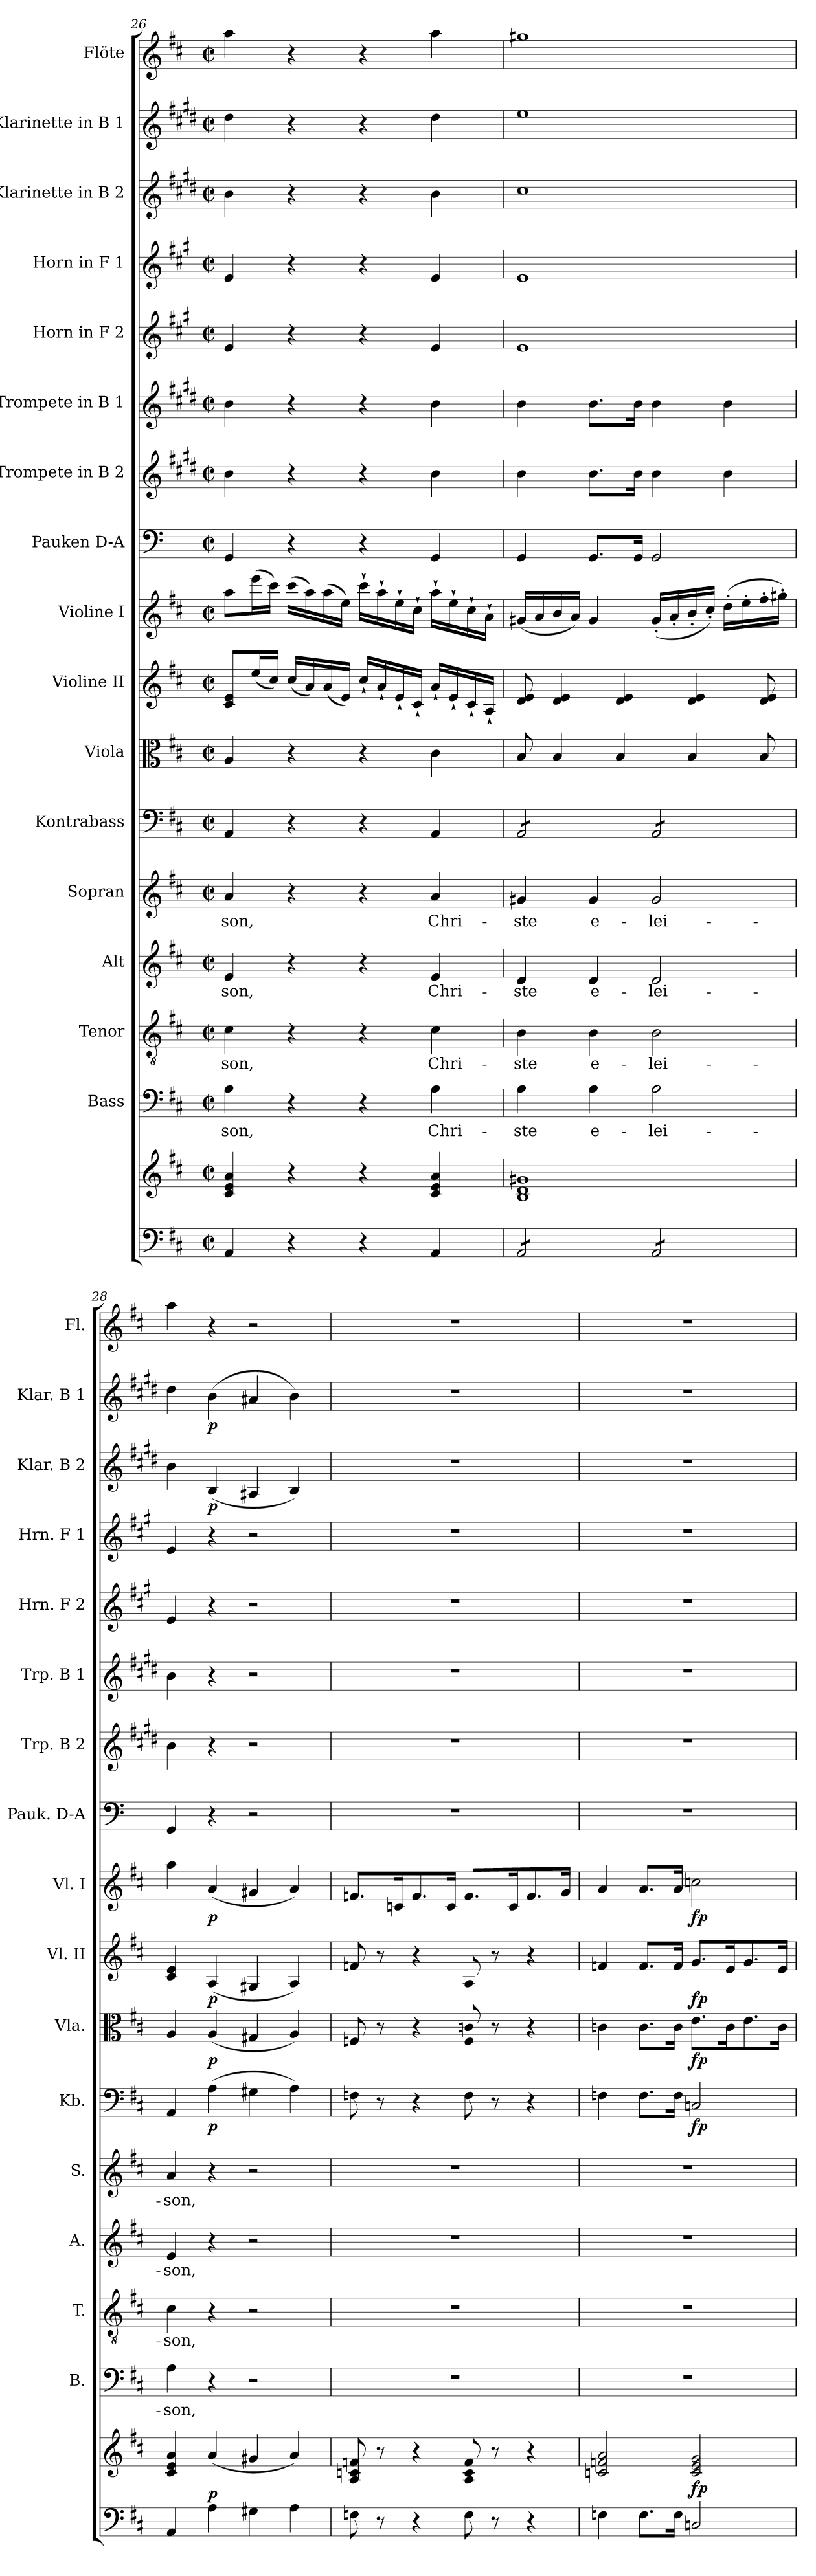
**kern	**kern	**dynam	**kern	**text	**kern	**text	**kern	**text	**kern	**text	**kern	**dynam	**kern	**dynam	**kern	**dynam	**kern	**dynam	**kern	**kern	**kern	**kern	**kern	**kern	**dynam	**kern	**dynam	**kern
*part17	*part17	*part17	*part16	*part16	*part15	*part15	*part14	*part14	*part13	*part13	*part12	*part12	*part11	*part11	*part10	*part10	*part9	*part9	*part8	*part7	*part6	*part5	*part4	*part3	*part3	*part2	*part2	*part1
*staff18	*staff17	*staff17/18	*staff16	*staff16	*staff15	*staff15	*staff14	*staff14	*staff13	*staff13	*staff12	*staff12	*staff11	*staff11	*staff10	*staff10	*staff9	*staff9	*staff8	*staff7	*staff6	*staff5	*staff4	*staff3	*staff3	*staff2	*staff2	*staff1
*	*	*	*I"Bass	*	*I"Tenor	*	*I"Alt	*	*I"Sopran	*	*I"Kontrabass	*	*I"Viola	*	*I"Violine II	*	*I"Violine I	*	*I"Pauken D-A	*I"Trompete in B 2	*I"Trompete in B 1	*I"Horn in F 2	*I"Horn in F 1	*I"Klarinette in B 2	*	*I"Klarinette in B 1	*	*I"Flöte
*	*	*	*I'B.	*	*I'T.	*	*I'A.	*	*I'S.	*	*I'Kb.	*	*I'Vla.	*	*I'Vl. II	*	*I'Vl. I	*	*I'Pauk. D-A	*I'Trp. B 2	*I'Trp. B 1	*I'Hrn. F 2	*I'Hrn. F 1	*I'Klar. B 2	*	*I'Klar. B 1	*	*I'Fl.
*clefF4	*clefG2	*	*clefF4	*	*clefGv2	*	*clefG2	*	*clefG2	*	*clefF4	*	*clefC3	*	*clefG2	*	*clefG2	*	*clefF4	*clefG2	*clefG2	*clefG2	*clefG2	*clefG2	*	*clefG2	*	*clefG2
*	*	*	*	*	*	*	*	*	*	*	*ITrd7c12	*	*	*	*	*	*	*	*ITrd-1c-2	*ITrd1c2	*ITrd1c2	*ITrd4c7	*ITrd4c7	*ITrd1c2	*	*ITrd1c2	*	*
*k[f#c#]	*k[f#c#]	*	*k[f#c#]	*	*k[f#c#]	*	*k[f#c#]	*	*k[f#c#]	*	*k[f#c#]	*	*k[f#c#]	*	*k[f#c#]	*	*k[f#c#]	*	*k[f#c#]	*k[f#c#]	*k[f#c#]	*k[f#c#]	*k[f#c#]	*k[f#c#]	*	*k[f#c#]	*	*k[f#c#]
*D:	*D:	*	*D:	*	*D:	*	*D:	*	*D:	*	*D:	*	*D:	*	*D:	*	*D:	*	*D:	*D:	*D:	*D:	*D:	*D:	*	*D:	*	*D:
*M2/2	*M2/2	*	*M2/2	*	*M2/2	*	*M2/2	*	*M2/2	*	*M2/2	*	*M2/2	*	*M2/2	*	*M2/2	*	*M2/2	*M2/2	*M2/2	*M2/2	*M2/2	*M2/2	*	*M2/2	*	*M2/2
*met(c|)	*met(c|)	*	*met(c|)	*	*met(c|)	*	*met(c|)	*	*met(c|)	*	*met(c|)	*	*met(c|)	*	*met(c|)	*	*met(c|)	*	*met(c|)	*met(c|)	*met(c|)	*met(c|)	*met(c|)	*met(c|)	*	*met(c|)	*	*met(c|)
=26	=26	=26	=26	=26	=26	=26	=26	=26	=26	=26	=26	=26	=26	=26	=26	=26	=26	=26	=26	=26	=26	=26	=26	=26	=26	=26	=26	=26
!	!	!	!	!LO:LY:b	!	!LO:LY:b	!	!LO:LY:b	!	!LO:LY:b	!	!	!	!	!	!	!	!	!	!	!	!	!	!	!	!	!	!
4AA/	4c#/ 4e/ 4a/	.	4A\	-son,	4c#\	-son,	4e/	-son,	4a/	-son,	4AAA/	.	4A/	.	8c#/ 8e/L	.	8aa\L	.	4AA/	4a\	4a\	4A/	4A/	4a\	.	4cc#\	.	4aa\
.	.	.	.	.	.	.	.	.	.	.	.	.	.	.	(<16ee/L	.	(>16eee\L	.	.	.	.	.	.	.	.	.	.	.
.	.	.	.	.	.	.	.	.	.	.	.	.	.	.	16cc#/JJ)	.	16ccc#\JJ)	.	.	.	.	.	.	.	.	.	.	.
4r	4r	.	4r	.	4r	.	4r	.	4r	.	4r	.	4r	.	(<16cc#/LL	.	(>16ccc#\LL	.	4r	4r	4r	4r	4r	4r	.	4r	.	4r
.	.	.	.	.	.	.	.	.	.	.	.	.	.	.	16a/)	.	16aa\)	.	.	.	.	.	.	.	.	.	.	.
.	.	.	.	.	.	.	.	.	.	.	.	.	.	.	(<16a/	.	(>16aa\	.	.	.	.	.	.	.	.	.	.	.
.	.	.	.	.	.	.	.	.	.	.	.	.	.	.	16e/JJ)	.	16ee\JJ)	.	.	.	.	.	.	.	.	.	.	.
4r	4r	.	4r	.	4r	.	4r	.	4r	.	4r	.	4r	.	16cc#`</LL	.	16ccc#`>\LL	.	4r	4r	4r	4r	4r	4r	.	4r	.	4r
.	.	.	.	.	.	.	.	.	.	.	.	.	.	.	16a`</	.	16aa`>\	.	.	.	.	.	.	.	.	.	.	.
.	.	.	.	.	.	.	.	.	.	.	.	.	.	.	16e`</	.	16ee`>\	.	.	.	.	.	.	.	.	.	.	.
.	.	.	.	.	.	.	.	.	.	.	.	.	.	.	16c#`</JJ	.	16cc#`>\JJ	.	.	.	.	.	.	.	.	.	.	.
!	!	!	!	!LO:LY:b	!	!LO:LY:b	!	!LO:LY:b	!	!LO:LY:b	!	!	!	!	!	!	!	!	!	!	!	!	!	!	!	!	!	!
4AA/	4c#/ 4e/ 4a/	.	4A\	Chri-	4c#\	Chri-	4e/	Chri-	4a/	Chri-	4AAA/	.	4c#\	.	16a`</LL	.	16aa`>\LL	.	4AA/	4a\	4a\	4A/	4A/	4a\	.	4cc#\	.	4aa\
.	.	.	.	.	.	.	.	.	.	.	.	.	.	.	16e`</	.	16ee`>\	.	.	.	.	.	.	.	.	.	.	.
.	.	.	.	.	.	.	.	.	.	.	.	.	.	.	16c#`</	.	16cc#`>\	.	.	.	.	.	.	.	.	.	.	.
.	.	.	.	.	.	.	.	.	.	.	.	.	.	.	16A`</JJ	.	16a`>\JJ	.	.	.	.	.	.	.	.	.	.	.
!!LO:PB:g=z
=27	=27	=27	=27	=27	=27	=27	=27	=27	=27	=27	=27	=27	=27	=27	=27	=27	=27	=27	=27	=27	=27	=27	=27	=27	=27	=27	=27	=27
!	!	!	!	!LO:LY:b	!	!LO:LY:b	!	!LO:LY:b	!	!LO:LY:b	!	!	!	!	!	!	!	!	!	!	!	!	!	!	!	!	!	!
*tremolo	*	*	*	*	*	*	*	*	*	*	*	*	*	*	*	*	*	*	*	*	*	*	*	*	*	*	*	*
*	*	*	*	*	*	*	*	*	*	*	*tremolo	*	*	*	*	*	*	*	*	*	*	*	*	*	*	*	*	*
8AA/L	1B 1d 1g#X	.	4A\	-ste	4B\	-ste	4d/	-ste	4g#X/	-ste	8AAA/L	.	8B/	.	8d/ 8e/	.	(<16g#X/LL	.	4AA/	4a\	4a\	1A	1A	1b	.	1dd	.	1gg#X
.	.	.	.	.	.	.	.	.	.	.	.	.	.	.	.	.	16a/	.	.	.	.	.	.	.	.	.	.	.
8AA/	.	.	.	.	.	.	.	.	.	.	8AAA/	.	4B/	.	4d/ 4e/	.	16b/	.	.	.	.	.	.	.	.	.	.	.
.	.	.	.	.	.	.	.	.	.	.	.	.	.	.	.	.	16a/JJ)	.	.	.	.	.	.	.	.	.	.	.
!	!	!	!	!LO:LY:b	!	!LO:LY:b	!	!LO:LY:b	!	!LO:LY:b	!	!	!	!	!	!	!	!	!	!	!	!	!	!	!	!	!	!
8AA/	.	.	4A\	e-	4B\	e-	4d/	e-	4g#/	e-	8AAA/	.	.	.	.	.	4g#/	.	8.AA/L	8.a\L	8.a\L	.	.	.	.	.	.	.
8AA/J	.	.	.	.	.	.	.	.	.	.	8AAA/J	.	4B/	.	4d/ 4e/	.	.	.	.	.	.	.	.	.	.	.	.	.
.	.	.	.	.	.	.	.	.	.	.	.	.	.	.	.	.	.	.	16AA/Jk	16a\Jk	16a\Jk	.	.	.	.	.	.	.
!	!	!	!	!LO:LY:b	!	!LO:LY:b	!	!LO:LY:b	!	!LO:LY:b	!	!	!	!	!	!	!	!	!	!	!	!	!	!	!	!	!	!
8AA/L	.	.	2A\	-lei-	2B\	-lei-	2d/	-lei-	2g#/	-lei-	8AAA/L	.	.	.	.	.	(<16g#'</LL	.	2AA/	4a\	4a\	.	.	.	.	.	.	.
.	.	.	.	.	.	.	.	.	.	.	.	.	.	.	.	.	16a'</	.	.	.	.	.	.	.	.	.	.	.
8AA/	.	.	.	.	.	.	.	.	.	.	8AAA/	.	4B/	.	4d/ 4e/	.	16b'</	.	.	.	.	.	.	.	.	.	.	.
.	.	.	.	.	.	.	.	.	.	.	.	.	.	.	.	.	16cc#'</JJ)	.	.	.	.	.	.	.	.	.	.	.
8AA/	.	.	.	.	.	.	.	.	.	.	8AAA/	.	.	.	.	.	(>16dd'>\LL	.	.	4a\	4a\	.	.	.	.	.	.	.
.	.	.	.	.	.	.	.	.	.	.	.	.	.	.	.	.	16ee'>\	.	.	.	.	.	.	.	.	.	.	.
8AA/J	.	.	.	.	.	.	.	.	.	.	8AAA/J	.	8B/	.	8d/ 8e/	.	16ff#'>\	.	.	.	.	.	.	.	.	.	.	.
*	*	*	*	*	*	*	*	*	*	*	*Xtremolo	*	*	*	*	*	*	*	*	*	*	*	*	*	*	*	*	*
*Xtremolo	*	*	*	*	*	*	*	*	*	*	*	*	*	*	*	*	*	*	*	*	*	*	*	*	*	*	*	*
.	.	.	.	.	.	.	.	.	.	.	.	.	.	.	.	.	16gg#X'>\JJ)	.	.	.	.	.	.	.	.	.	.	.
=28	=28	=28	=28	=28	=28	=28	=28	=28	=28	=28	=28	=28	=28	=28	=28	=28	=28	=28	=28	=28	=28	=28	=28	=28	=28	=28	=28	=28
!	!	!	!	!LO:LY:b	!	!LO:LY:b	!	!LO:LY:b	!	!LO:LY:b	!	!	!	!	!	!	!	!	!	!	!	!	!	!	!	!	!	!
4AA/	4c#/ 4e/ 4a/	.	4A\	-son,	4c#\	-son,	4e/	-son,	4a/	-son,	4AAA/	.	4A/	.	4c#/ 4e/	.	4aa\	.	4AA/	4a\	4a\	4A/	4A/	4a\	.	4cc#\	.	4aa\
!	!	!LO:DY:a=2	!	!	!	!	!	!	!	!	!	!LO:DY:b	!	!LO:DY:b	!	!LO:DY:b	!	!LO:DY:b	!	!	!	!	!	!	!LO:DY:b	!	!LO:DY:b	!
4A\	(<4a/	p	4r	.	4r	.	4r	.	4r	.	(>4AA\	p	(<4A/	p	(<4A/	p	(<4a/	p	4r	4r	4r	4r	4r	(<4A/	p	(>4a\	p	4r
4G#X\	4g#X/	.	2r	.	2r	.	2r	.	2r	.	4GG#X\	.	4G#X/	.	4G#X/	.	4g#X/	.	2r	2r	2r	2r	2r	4G#X/	.	4g#X/	.	2r
4A\	4a/)	.	.	.	.	.	.	.	.	.	4AA\)	.	4A/)	.	4A/)	.	4a/)	.	.	.	.	.	.	4A/)	.	4a\)	.	.
=29	=29	=29	=29	=29	=29	=29	=29	=29	=29	=29	=29	=29	=29	=29	=29	=29	=29	=29	=29	=29	=29	=29	=29	=29	=29	=29	=29	=29
8Fn\	8A/ 8cn/ 8fn/	.	1r	.	1r	.	1r	.	1r	.	8FFn\	.	8Fn/	.	8fn/	.	8.fn/L	.	1r	1r	1r	1r	1r	1r	.	1r	.	1r
8r	8r	.	.	.	.	.	.	.	.	.	8r	.	8r	.	8r	.	.	.	.	.	.	.	.	.	.	.	.	.
.	.	.	.	.	.	.	.	.	.	.	.	.	.	.	.	.	16cn/k	.	.	.	.	.	.	.	.	.	.	.
4r	4r	.	.	.	.	.	.	.	.	.	4r	.	4r	.	4r	.	8.f/	.	.	.	.	.	.	.	.	.	.	.
.	.	.	.	.	.	.	.	.	.	.	.	.	.	.	.	.	16c/Jk	.	.	.	.	.	.	.	.	.	.	.
8F\	8A/ 8c/ 8f/	.	.	.	.	.	.	.	.	.	8FF\	.	8F/ 8cn/	.	8A/	.	8.f/L	.	.	.	.	.	.	.	.	.	.	.
8r	8r	.	.	.	.	.	.	.	.	.	8r	.	8r	.	8r	.	.	.	.	.	.	.	.	.	.	.	.	.
.	.	.	.	.	.	.	.	.	.	.	.	.	.	.	.	.	16c/k	.	.	.	.	.	.	.	.	.	.	.
4r	4r	.	.	.	.	.	.	.	.	.	4r	.	4r	.	4r	.	8.f/	.	.	.	.	.	.	.	.	.	.	.
.	.	.	.	.	.	.	.	.	.	.	.	.	.	.	.	.	16g/Jk	.	.	.	.	.	.	.	.	.	.	.
=30	=30	=30	=30	=30	=30	=30	=30	=30	=30	=30	=30	=30	=30	=30	=30	=30	=30	=30	=30	=30	=30	=30	=30	=30	=30	=30	=30	=30
4Fn\	2cn/ 2fn/ 2a/	.	1r	.	1r	.	1r	.	1r	.	4FFn\	.	4cn\	.	4fn/	.	4a/	.	1r	1r	1r	1r	1r	1r	.	1r	.	1r
8.F\L	.	.	.	.	.	.	.	.	.	.	8.FF\L	.	8.c\L	.	8.f/L	.	8.a/L	.	.	.	.	.	.	.	.	.	.	.
16F\Jk	.	.	.	.	.	.	.	.	.	.	16FF\Jk	.	16c\Jk	.	16f/Jk	.	16a/Jk	.	.	.	.	.	.	.	.	.	.	.
!	!	!LO:DY:a=2	!	!	!	!	!	!	!	!	!	!LO:DY:b	!	!LO:DY:b	!	!LO:DY:b	!	!LO:DY:b	!	!	!	!	!	!	!	!	!	!
2Cn/	2c/ 2e/ 2g/	fp	.	.	.	.	.	.	.	.	2CCn/	fp	8.e\L	fp	8.g/L	fp	2ccn\	fp	.	.	.	.	.	.	.	.	.	.
.	.	.	.	.	.	.	.	.	.	.	.	.	16c\k	.	16e/k	.	.	.	.	.	.	.	.	.	.	.	.	.
.	.	.	.	.	.	.	.	.	.	.	.	.	8.e\	.	8.g/	.	.	.	.	.	.	.	.	.	.	.	.	.
.	.	.	.	.	.	.	.	.	.	.	.	.	16c\Jk	.	16e/Jk	.	.	.	.	.	.	.	.	.	.	.	.	.
=	=	=	=	=	=	=	=	=	=	=	=	=	=	=	=	=	=	=	=	=	=	=	=	=	=	=	=	=
*-	*-	*-	*-	*-	*-	*-	*-	*-	*-	*-	*-	*-	*-	*-	*-	*-	*-	*-	*-	*-	*-	*-	*-	*-	*-	*-	*-	*-
